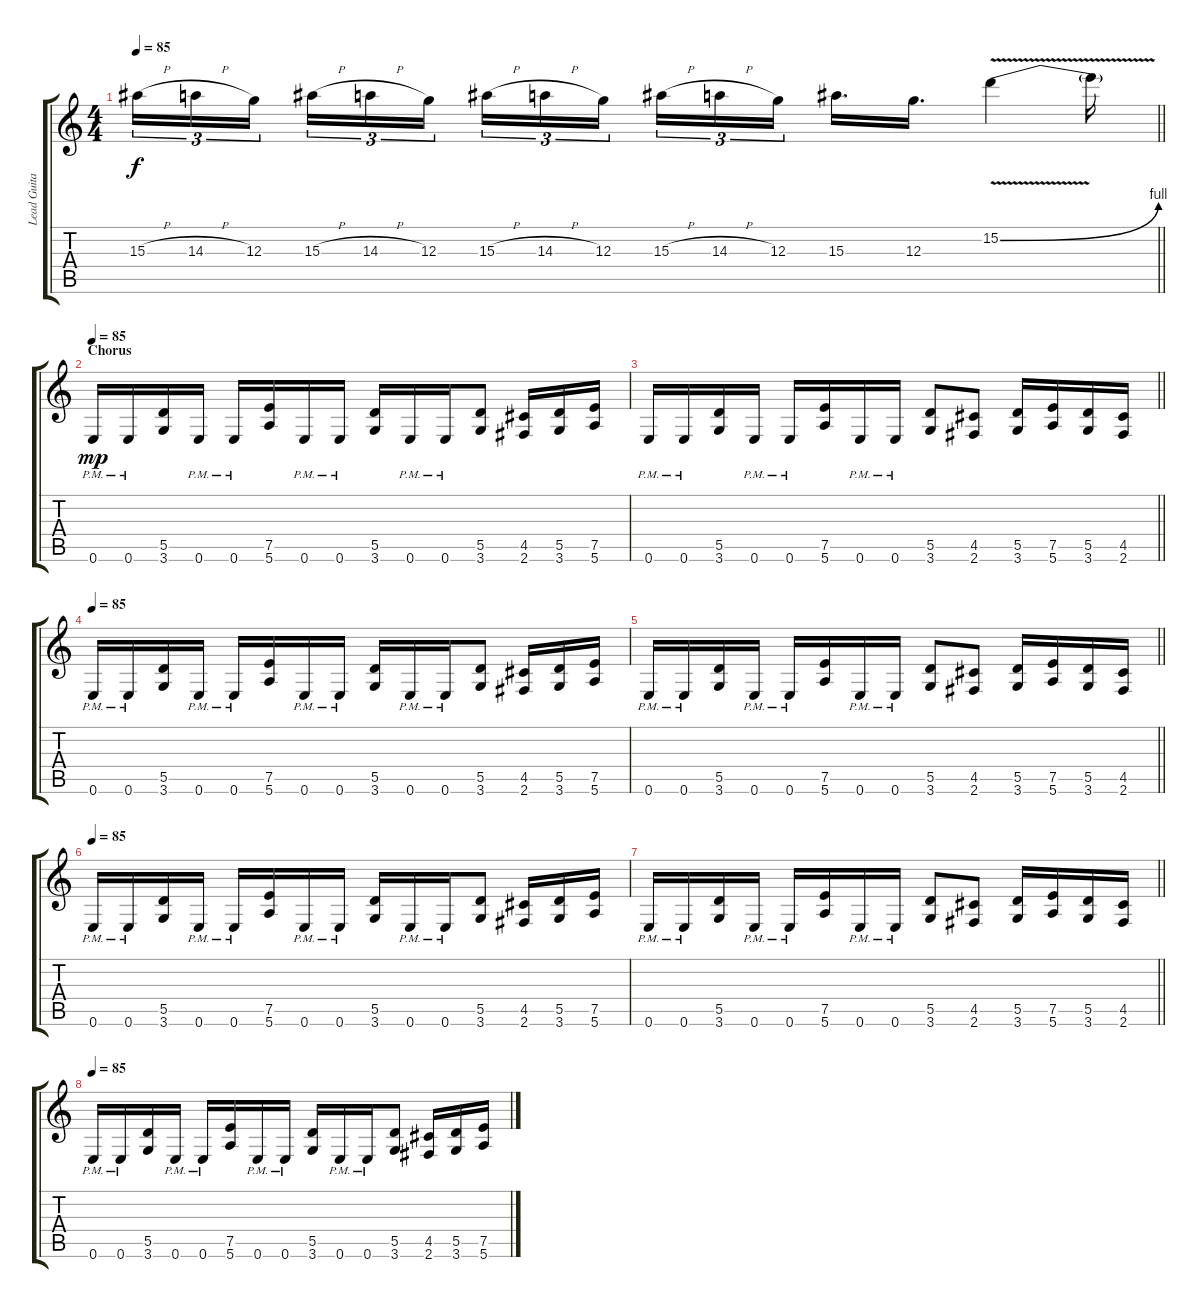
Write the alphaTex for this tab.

\track ("Lead Guitar" "Lead Guita") {instrument overdrivenguitar}
\staff {score tabs}
\tuning (E4 B3 G3 D3 A2 E2) {hide}
\ts (4 4)
\tempo 85
\clef g2
\barLineRight lightlight
\ks aminor
15.3{h}.16{tu (3 2) dy f} 14.3{h}.16{tu (3 2)} 12.3.16{tu (3 2) beam splitsecondary} 15.3{h}.16{tu (3 2)} 14.3{h}.16{tu (3 2)} 12.3.16{tu (3 2)} 15.3{h}.16{tu (3 2)} 14.3{h}.16{tu (3 2)} 12.3.16{tu (3 2) beam splitsecondary} 15.3{h}.16{tu (3 2)} 14.3{h}.16{tu (3 2)} 12.3.16{tu (3 2)} 15.3.16{d} 12.3.16{d} 15.2{be (bend 0 0 60 4) v}.4 15.2{t}.16 |
\section ("" "Chorus")
\tempo 85
0.6{pm}.16{dy mp volume 14 instrument overdrivenguitar} 0.6{pm}.16 (5.5 3.6).16 0.6{pm}.16 0.6{pm}.16 (7.5 5.6).16 0.6{pm}.16 0.6{pm}.16 (5.5 3.6).16 0.6{pm}.16 0.6{pm}.16 (5.5 3.6).8 (4.5 2.6).16 (5.5 3.6).16 (7.5 5.6).16 |
\barLineRight lightlight
0.6{pm}.16 0.6{pm}.16 (5.5 3.6).16 0.6{pm}.16 0.6{pm}.16 (7.5 5.6).16 0.6{pm}.16 0.6{pm}.16 (5.5 3.6).8 (4.5 2.6).8 (5.5 3.6).16 (7.5 5.6).16 (5.5 3.6).16 (4.5 2.6).16 |
\tempo 85
0.6{pm}.16 0.6{pm}.16 (5.5 3.6).16 0.6{pm}.16 0.6{pm}.16 (7.5 5.6).16 0.6{pm}.16 0.6{pm}.16 (5.5 3.6).16 0.6{pm}.16 0.6{pm}.16 (5.5 3.6).8 (4.5 2.6).16 (5.5 3.6).16 (7.5 5.6).16 |
\barLineRight lightlight
0.6{pm}.16 0.6{pm}.16 (5.5 3.6).16 0.6{pm}.16 0.6{pm}.16 (7.5 5.6).16 0.6{pm}.16 0.6{pm}.16 (5.5 3.6).8 (4.5 2.6).8 (5.5 3.6).16 (7.5 5.6).16 (5.5 3.6).16 (4.5 2.6).16 |
\tempo 85
0.6{pm}.16 0.6{pm}.16 (5.5 3.6).16 0.6{pm}.16 0.6{pm}.16 (7.5 5.6).16 0.6{pm}.16 0.6{pm}.16 (5.5 3.6).16 0.6{pm}.16 0.6{pm}.16 (5.5 3.6).8 (4.5 2.6).16 (5.5 3.6).16 (7.5 5.6).16 |
\barLineRight lightlight
0.6{pm}.16 0.6{pm}.16 (5.5 3.6).16 0.6{pm}.16 0.6{pm}.16 (7.5 5.6).16 0.6{pm}.16 0.6{pm}.16 (5.5 3.6).8 (4.5 2.6).8 (5.5 3.6).16 (7.5 5.6).16 (5.5 3.6).16 (4.5 2.6).16 |
\tempo 85
0.6{pm}.16 0.6{pm}.16 (5.5 3.6).16 0.6{pm}.16 0.6{pm}.16 (7.5 5.6).16 0.6{pm}.16 0.6{pm}.16 (5.5 3.6).16 0.6{pm}.16 0.6{pm}.16 (5.5 3.6).8 (4.5 2.6).16 (5.5 3.6).16 (7.5 5.6).16
